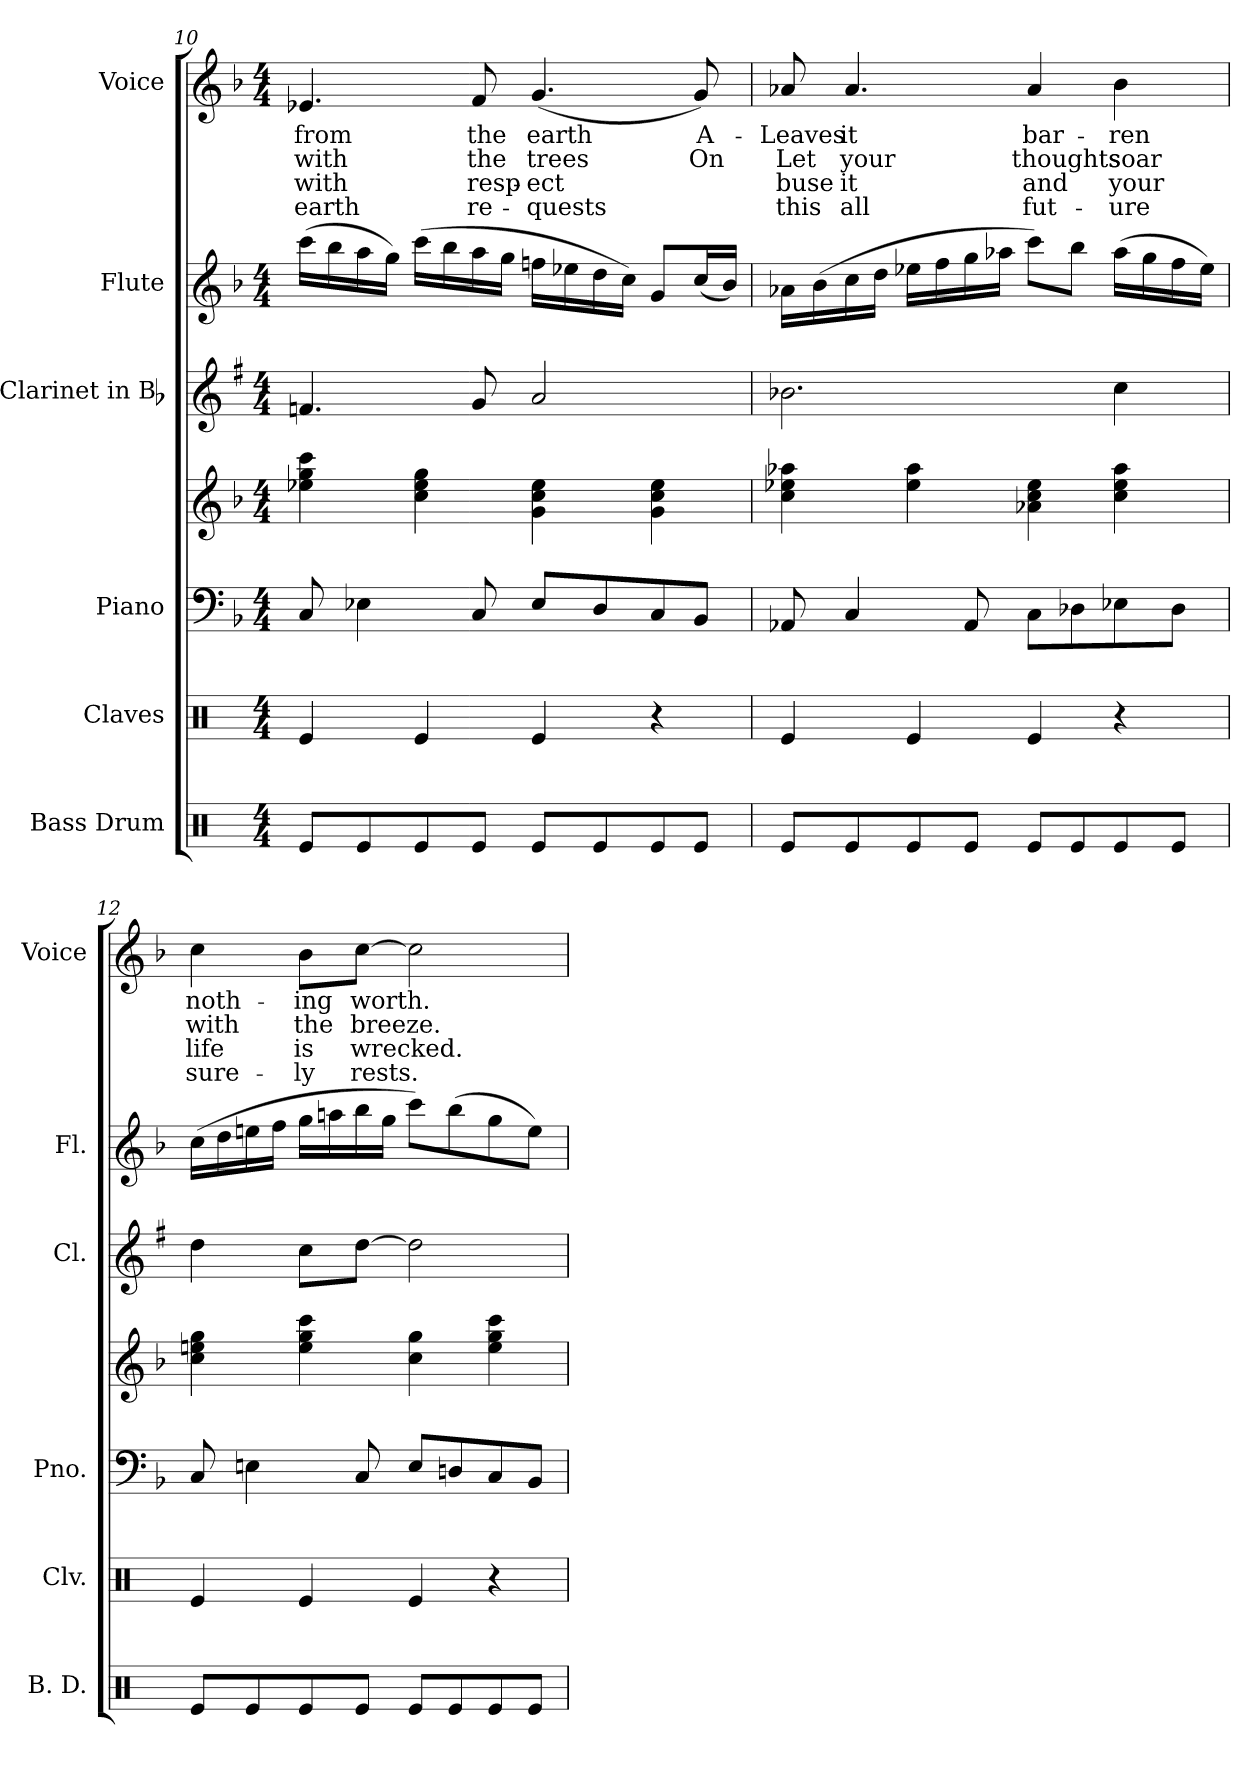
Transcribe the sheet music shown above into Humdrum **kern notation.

**kern	**kern	**kern	**kern	**kern	**kern	**kern	**text	**text	**text	**text
*part6	*part5	*part4	*part4	*part3	*part2	*part1	*part1	*part1	*part1	*part1
*staff7	*staff6	*staff5	*staff4	*staff3	*staff2	*staff1	*staff1	*staff1	*staff1	*staff1
*I"Bass Drum	*I"Claves	*I"Piano	*	*I"Clarinet in Bb	*I"Flute	*I"Voice	*	*	*	*
*I'B. D.	*I'Clv.	*I'Pno.	*	*I'Cl.	*I'Fl.	*I'Voice	*	*	*	*
*clefX	*clefX	*clefF4	*clefG2	*clefG2	*clefG2	*clefG2	*	*	*	*
*	*	*	*	*ITrd1c2	*	*	*	*	*	*
*k[]	*k[]	*k[b-]	*k[b-]	*k[b-]	*k[b-]	*k[b-]	*	*	*	*
*C:	*C:	*F:	*F:	*F:	*F:	*F:	*	*	*	*
*M4/4	*M4/4	*M4/4	*M4/4	*M4/4	*M4/4	*M4/4	*	*	*	*
=10	=10	=10	=10	=10	=10	=10	=10	=10	=10	=10
!	!	!	!	!	!	!	!LO:LY:b:color=#000000	!LO:LY:b:color=#000000	!LO:LY:b:color=#000000	!LO:LY:b:color=#000000
8Rei/L	4Rei/	8Ci/	4ee-Xi\ 4ggi 4ccci	4.e-Xi/	(16ccci\LL	4.e-Xi/	from	with	with	earth
.	.	.	.	.	16bb-i\	.	.	.	.	.
8Rei/	.	4E-Xi\	.	.	16aai\	.	.	.	.	.
.	.	.	.	.	16ggi\JJ)	.	.	.	.	.
8Rei/	4Rei/	.	4cci\ 4ee-i 4ggi	.	(16ccci\LL	.	.	.	.	.
.	.	.	.	.	16bb-i\	.	.	.	.	.
!	!	!	!	!	!	!	!LO:LY:b:color=#000000	!LO:LY:b:color=#000000	!LO:LY:b:color=#000000	!LO:LY:b:color=#000000
8Rei/J	.	8Ci/	.	8fi/	16aai\	8fi/	the	the	resp-	re-
.	.	.	.	.	16ggi\JJ	.	.	.	.	.
!	!	!	!	!	!	!	!LO:LY:b:color=#000000	!LO:LY:b:color=#000000	!LO:LY:b:color=#000000	!LO:LY:b:color=#000000
8Rei/L	4Rei/	8E-i/L	4gi\ 4cci 4ee-i	2gi/	16ffni\LL	(4.gi/	earth	trees	-ect	-quests
.	.	.	.	.	16ee-Xi\	.	.	.	.	.
8Rei/	.	8Di/	.	.	16ddi\	.	.	.	.	.
.	.	.	.	.	16cci\JJ)	.	.	.	.	.
8Rei/	4r	8Ci/	4gi\ 4cci 4ee-i	.	8gi/L	.	.	.	.	.
!	!	!	!	!	!	!	!LO:LY:b:color=#000000	!LO:LY:b:color=#000000	!	!
8Rei/J	.	8BB-i/J	.	.	(16cci/L	8gi/)	A-	On	.	.
.	.	.	.	.	16b-i/JJ)	.	.	.	.	.
=11	=11	=11	=11	=11	=11	=11	=11	=11	=11	=11
!	!	!	!	!	!	!	!LO:LY:b:color=#000000	!LO:LY:b:color=#000000	!LO:LY:b:color=#000000	!LO:LY:b:color=#000000
8Rei/L	4Rei/	8AA-Xi/	4cci\ 4ee-Xi 4aa-Xi	2.a-Xi\	16a-Xi\LL	8a-Xi/	Leaves	Let	-buse	this
.	.	.	.	.	(16b-i\	.	.	.	.	.
!	!	!	!	!	!	!	!LO:LY:b:color=#000000	!LO:LY:b:color=#000000	!LO:LY:b:color=#000000	!LO:LY:b:color=#000000
8Rei/	.	4Ci/	.	.	16cci\	4.a-i/	it	your	it	all
.	.	.	.	.	16ddi\JJ	.	.	.	.	.
8Rei/	4Rei/	.	4ee-i\ 4aa-i	.	16ee-Xi\LL	.	.	.	.	.
.	.	.	.	.	16ffi\	.	.	.	.	.
8Rei/J	.	8AA-i/	.	.	16ggi\	.	.	.	.	.
.	.	.	.	.	16aa-Xi\JJ	.	.	.	.	.
!	!	!	!	!	!	!	!LO:LY:b:color=#000000	!LO:LY:b:color=#000000	!LO:LY:b:color=#000000	!LO:LY:b:color=#000000
8Rei/L	4Rei/	8Ci\L	4a-Xi\ 4cci 4ee-i	.	8ccci\L)	4a-i/	bar-	thoughts	and	fut-
8Rei/	.	8D-Xi\	.	.	8bb-i\J	.	.	.	.	.
!	!	!	!	!	!	!	!LO:LY:b:color=#000000	!LO:LY:b:color=#000000	!LO:LY:b:color=#000000	!LO:LY:b:color=#000000
8Rei/	4r	8E-Xi\	4cci\ 4ee-i 4aa-i	4b-i\	(16aa-i\LL	4b-i\	-ren	soar	your	-ure
.	.	.	.	.	16ggi\	.	.	.	.	.
8Rei/J	.	8D-i\J	.	.	16ffi\	.	.	.	.	.
.	.	.	.	.	16ee-i\JJ)	.	.	.	.	.
=12	=12	=12	=12	=12	=12	=12	=12	=12	=12	=12
!	!	!	!	!	!	!	!LO:LY:b:color=#000000	!LO:LY:b:color=#000000	!LO:LY:b:color=#000000	!LO:LY:b:color=#000000
8Rei/L	4Rei/	8Ci/	4cci\ 4eeni 4ggi	4cci\	(16cci\LL	4cci\	noth-	with	life	sure-
.	.	.	.	.	16ddi\	.	.	.	.	.
8Rei/	.	4Eni\	.	.	16eeni\	.	.	.	.	.
.	.	.	.	.	16ffi\JJ	.	.	.	.	.
!	!	!	!	!	!	!	!LO:LY:b:color=#000000	!LO:LY:b:color=#000000	!LO:LY:b:color=#000000	!LO:LY:b:color=#000000
8Rei/	4Rei/	.	4eei\ 4ggi 4ccci	8b-i\L	16ggi\LL	8b-i\L	-ing	the	is	-ly
.	.	.	.	.	16aani\	.	.	.	.	.
!	!	!	!	!	!	!	!LO:LY:b:color=#000000	!LO:LY:b:color=#000000	!LO:LY:b:color=#000000	!LO:LY:b:color=#000000
8Rei/J	.	8Ci/	.	[8cci\J	16bb-i\	[8cci\J	worth.	breeze.	wrecked.	rests.
.	.	.	.	.	16ggi\JJ	.	.	.	.	.
8Rei/L	4Rei/	8Ei/L	4cci\ 4ggi	2cci\]	8ccci\L)	2cci\]	.	.	.	.
8Rei/	.	8Dni/	.	.	(8bb-i\	.	.	.	.	.
8Rei/	4r	8Ci/	4eei\ 4ggi 4ccci	.	8ggi\	.	.	.	.	.
8Rei/J	.	8BB-i/J	.	.	8eei\J)	.	.	.	.	.
=	=	=	=	=	=	=	=	=	=	=
*-	*-	*-	*-	*-	*-	*-	*-	*-	*-	*-
